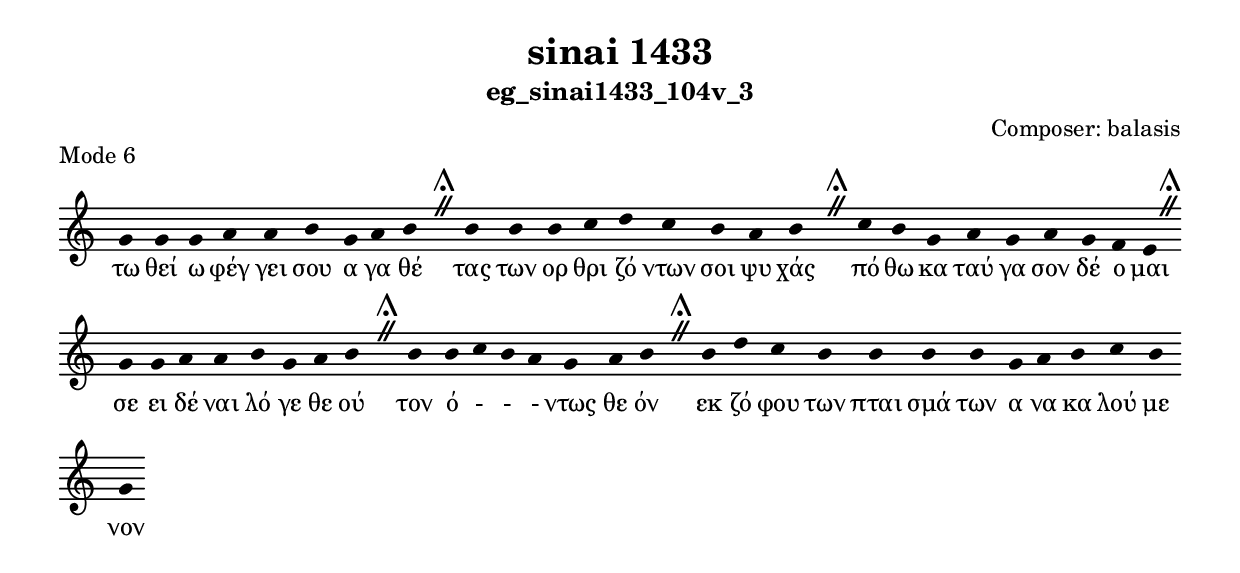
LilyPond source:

\include "gregorian.ly"

	\header {
 	  title = "sinai 1433"
	  subtitle = "eg_sinai1433_104v_3"
	  composer = "Composer: balasis"
	  piece = "Mode 6"
	}

	chant = {
	  g'4 g'4 g'4 a'4 a'4 b'4 g'4 a'4 b'4 \divisioMaior
 b'4 b'4 b'4 c''4 d''4 c''4 b'4 a'4 b'4 \divisioMaior
 c''4 b'4 g'4 a'4 g'4 a'4 g'4 f'4 e'4 \divisioMaior
 g'4 g'4 a'4 a'4 b'4 g'4 a'4 b'4 \divisioMaior
 b'4 b'4 c''4 b'4 a'4 g'4 a'4 b'4 \divisioMaior
 b'4 d''4 c''4 b'4 b'4 b'4 b'4 g'4 a'4 b'4 c''4 b'4 g'4\finalis
	}

	verba = \lyricmode {τω θεί ω φέγ γει σου α γα θέ 
τας των ορ θρι ζό ντων σοι ψυ χάς 
πό θω κα ταύ γα σον δέ ο μαι 
σε ει δέ ναι λό γε θε ού 
τον ό -  -  - ντως θε όν 
εκ ζό φου των πται σμά των α να κα λού με νον 
	}


	\score {
	  \new Staff <<
	  \new Voice = "melody" \chant
	  \new Lyrics = "one" \lyricsto melody \verba
	  >>
	  \layout {
	    \context {
	      \Staff
	      \remove "Time_signature_engraver"
	      \remove "Bar_engraver"
	    }
	    \context {
	      \Voice
	      \remove "Stem_engraver"
	    }
	  }
	}